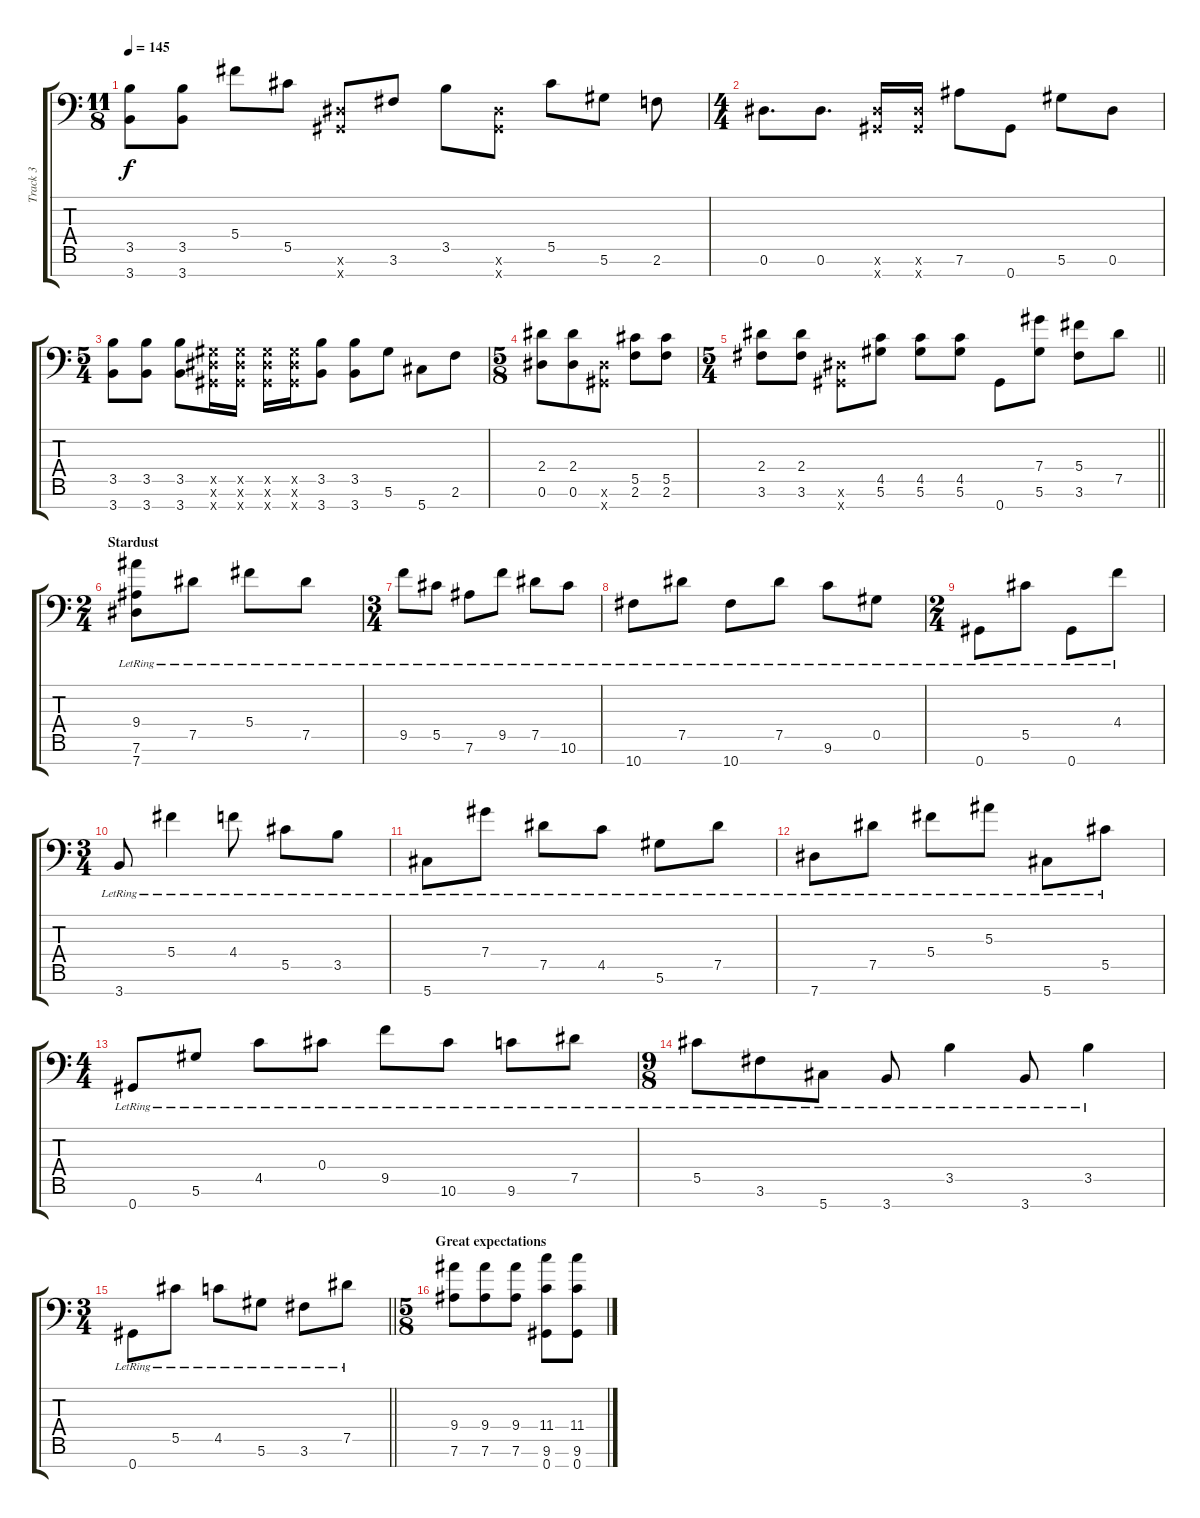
\track ("Track 3" "Track 3") {instrument distortionguitar}
\staff {score tabs}
\tuning (Eb4 Bb3 F3 Db3 Ab2 Eb2 Ab1) {hide}
\ts (11 8)
\tempo 145
\clef f4
\ks c
(3.5 3.7).8{dy f} (3.5 3.7).8 5.4.8 5.5.8 (0.6{x} 0.7{x}).8 3.6.8 3.5.8 (0.6{x} 0.7{x}).8 5.5.8 5.6.8 2.6.8 |
\ts (4 4)
0.6.8{d} 0.6.8{d} (0.6{x} 0.7{x}).16 (0.6{x} 0.7{x}).16 7.6.8 0.7.8 5.6.8 0.6.8 |
\ts (5 4)
(3.5 3.7).8 (3.5 3.7).8 (3.5 3.7).8 (0.5{x} 0.6{x} 0.7{x}).16 (0.5{x} 0.6{x} 0.7{x}).16 (0.5{x} 0.6{x} 0.7{x}).16 (0.5{x} 0.6{x} 0.7{x}).16 (3.5 3.7).8 (3.5 3.7).8 5.6.8 5.7.8 2.6.8 |
\ts (5 8)
(2.4 0.6).8 (2.4 0.6).8 (0.6{x} 0.7{x}).8 (5.5 2.6).8 (5.5 2.6).8 |
\ts (5 4)
\barLineRight lightlight
(2.4 3.6).8 (2.4 3.6).8 (0.6{x} 0.7{x}).8 (4.5 5.6).8 (4.5 5.6).8 (4.5 5.6).8 0.7.8 (7.4 5.6).8 (5.4 3.6).8 7.5.8 |
\ts (2 4)
\section ("" "Stardust")
(9.4 7.6 7.7{lr}).8{instrument electricguitarjazz} 7.5{lr}.8 5.4{lr}.8 7.5{lr}.8 |
\ts (3 4)
9.5{lr}.8 5.5{lr}.8 7.6{lr}.8 9.5{lr}.8 7.5{lr}.8 10.6{lr}.8 |
10.7{lr}.8 7.5{lr}.8 10.7{lr}.8 7.5{lr}.8 9.6{lr}.8 0.5{lr}.8 |
\ts (2 4)
0.7{lr}.8 5.5{lr}.8 0.7{lr}.8 4.4{lr}.8 |
\ts (3 4)
3.7{lr}.8 5.4{lr}.4 4.4{lr}.8 5.5{lr}.8 3.5{lr}.8 |
5.7{lr}.8 7.4{lr}.8 7.5{lr}.8 4.5{lr}.8 5.6{lr}.8 7.5{lr}.8 |
7.7{lr}.8 7.5{lr}.8 5.4{lr}.8 5.3{lr}.8 5.7{lr}.8 5.5{lr}.8 |
\ts (4 4)
0.7{lr}.8 5.6{lr}.8 4.5{lr}.8 0.4{lr}.8 9.5{lr}.8 10.6{lr}.8 9.6{lr}.8 7.5{lr}.8 |
\ts (9 8)
5.5{lr}.8 3.6{lr}.8 5.7{lr}.8 3.7{lr}.8 3.5{lr}.4 3.7{lr}.8 3.5{lr}.4 |
\ts (3 4)
\barLineRight lightlight
0.7{lr}.8 5.5{lr}.8 4.5{lr}.8 5.6{lr}.8 3.6{lr}.8 7.5{lr}.8 |
\ts (5 8)
\section ("" "Great expectations")
(9.4 7.6).8{instrument distortionguitar} (9.4 7.6).8 (9.4 7.6).8 (11.4 9.6 0.7).8 (11.4 9.6 0.7).8
